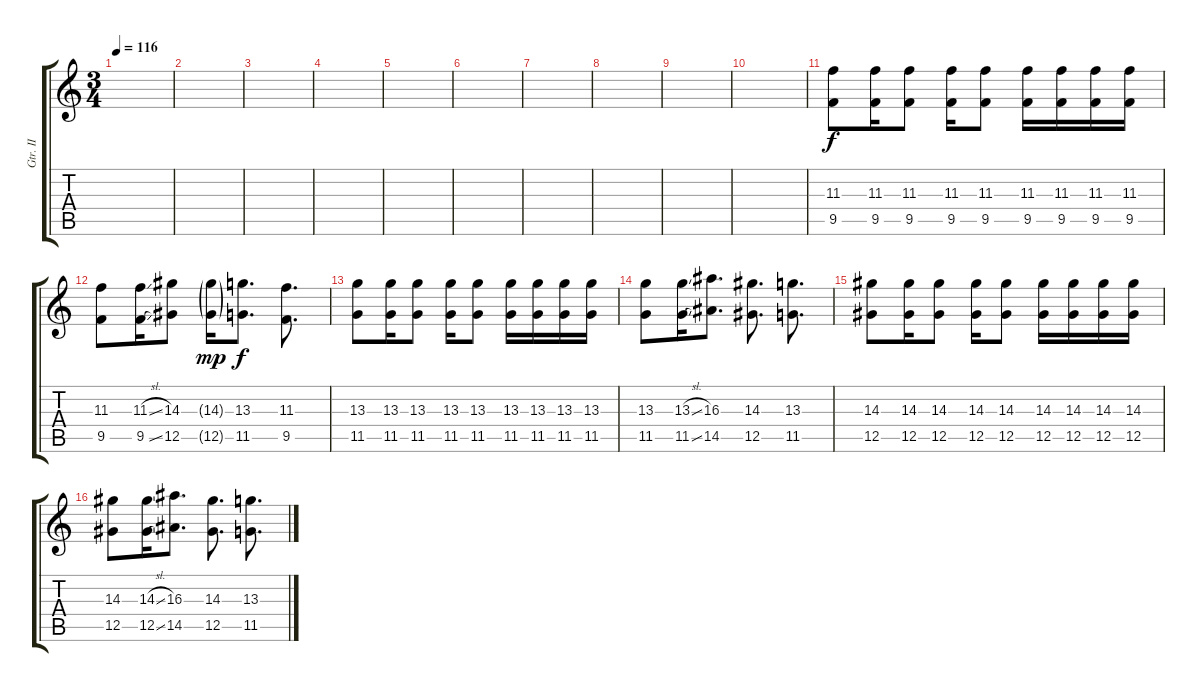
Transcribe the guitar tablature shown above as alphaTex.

\track ("Gtr. II" "Gtr. II") {instrument electricguitarclean}
\staff {score tabs}
\tuning (Eb4 Bb3 Gb3 Db3 Ab2 Eb2) {hide}
\ts (3 4)
\tempo 116
\clef g2
\ks c
|
|
|
|
|
|
|
|
|
|
(11.3 9.5).8 (11.3 9.5).16 (11.3 9.5).8 (11.3 9.5).16 (11.3 9.5).8 (11.3 9.5).16 (11.3 9.5).16 (11.3 9.5).16 (11.3 9.5).16 |
(11.3 9.5).8 (11.3{sl} 9.5{sl}).16 (14.3 12.5).8 (14.3{g} 12.5{g}).16{dy mp} (13.3 11.5).8{d dy f} (11.3 9.5).8{d} |
(13.3 11.5).8 (13.3 11.5).16 (13.3 11.5).8 (13.3 11.5).16 (13.3 11.5).8 (13.3 11.5).16 (13.3 11.5).16 (13.3 11.5).16 (13.3 11.5).16 |
(13.3 11.5).8 (13.3{sl} 11.5{sl}).16 (16.3 14.5).8{d} (14.3 12.5).8{d} (13.3 11.5).8{d} |
(14.3 12.5).8 (14.3 12.5).16 (14.3 12.5).8 (14.3 12.5).16 (14.3 12.5).8 (14.3 12.5).16 (14.3 12.5).16 (14.3 12.5).16 (14.3 12.5).16 |
(14.3 12.5).8 (14.3{sl} 12.5{sl}).16 (16.3 14.5).8{d} (14.3 12.5).8{d} (13.3 11.5).8{d}
